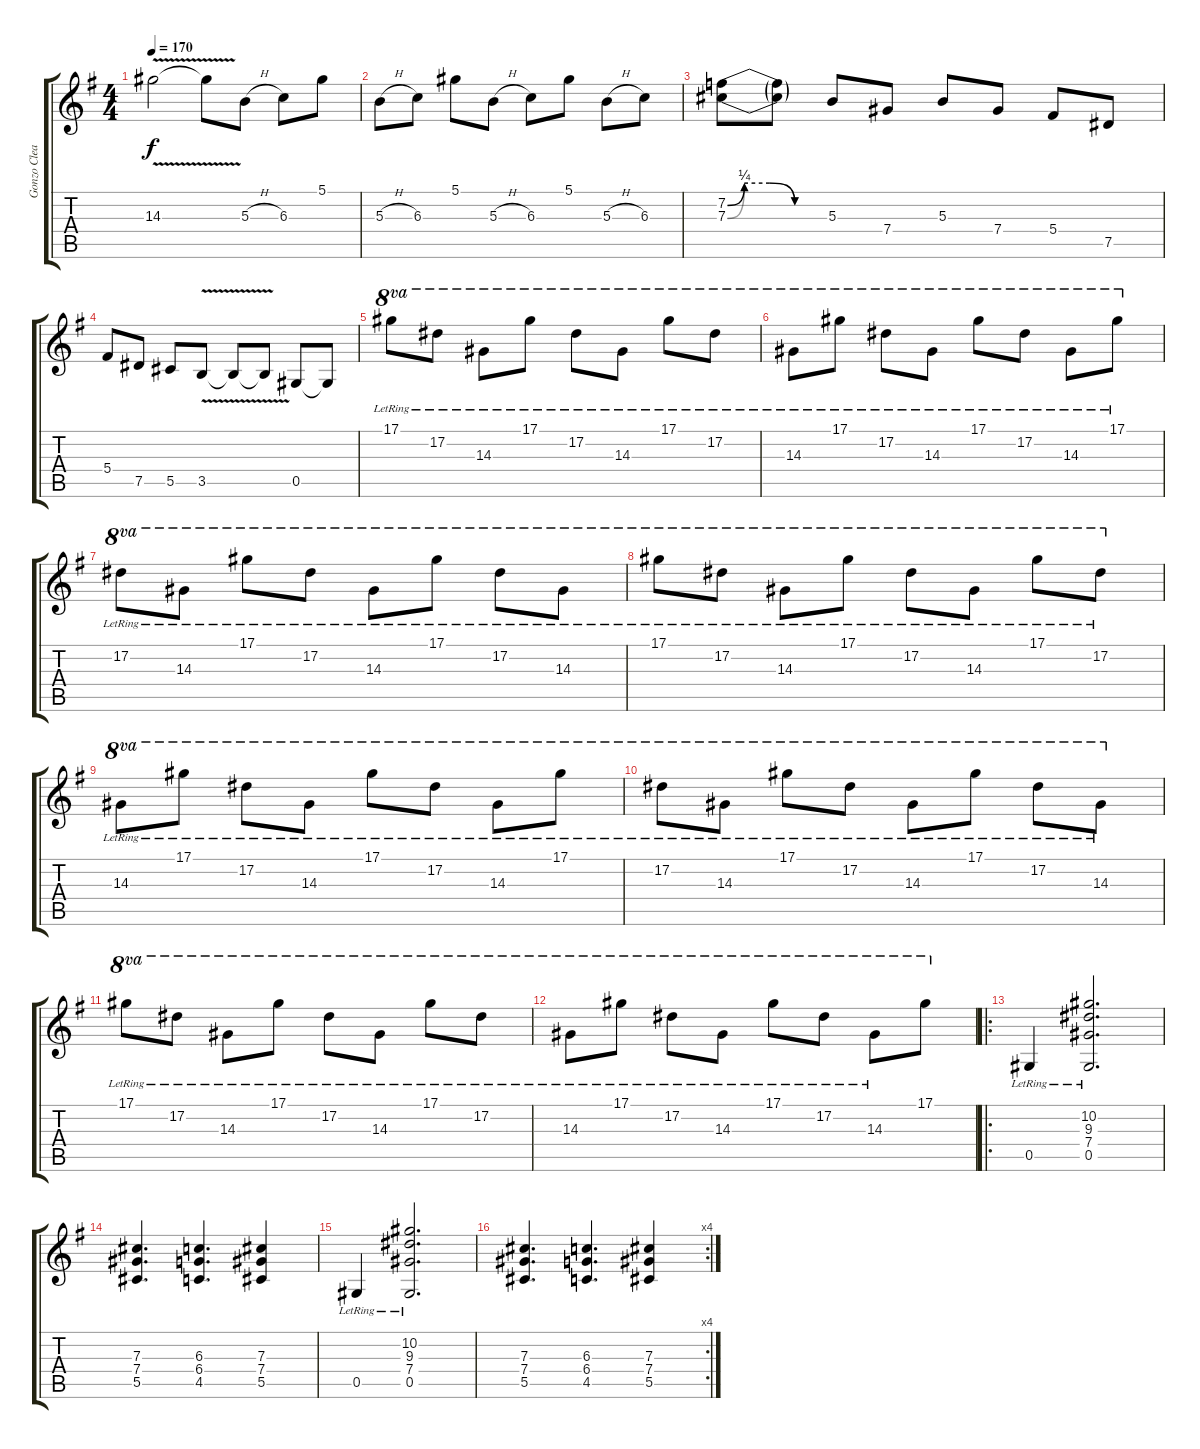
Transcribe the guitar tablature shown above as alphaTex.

\track ("Gonzo Clean" "Gonzo Clea") {instrument electricguitarclean}
\staff {score tabs}
\tuning (Eb4 Bb3 Gb3 Db3 Ab2 Eb2) {hide}
\ts (4 4)
\tempo 170
\clef g2
\ks g
14.3{v t}.2{dy f} 14.3{v t}.8 5.3{h}.8 6.3.8 5.1.8 |
5.3{h}.8 6.3.8 5.1.8 5.3{h}.8 6.3.8 5.1.8 5.3{h}.8 6.3.8 |
(7.2{be (custom 0 0 10 1 25 1 40 0 60 0)} 7.3{be (custom 0 0 10 1 25 1 40 0 60 0)}).8 (7.2{t} 7.3{t}).8 5.3.8 7.4.8 5.3.8 7.4.8 5.4.8 7.5.8 |
5.4.8 7.5.8 5.5.8 3.5{v}.8 3.5{v t}.8 3.5{v t}.8 0.5.8 0.5{t}.8 |
17.1{lr}.8{ot 8va} 17.2{lr}.8{ot 8va} 14.3{lr}.8{ot 8va} 17.1{lr}.8{ot 8va} 17.2{lr}.8{ot 8va} 14.3{lr}.8{ot 8va} 17.1{lr}.8{ot 8va} 17.2{lr}.8{ot 8va} |
14.3{lr}.8{ot 8va} 17.1{lr}.8{ot 8va} 17.2{lr}.8{ot 8va} 14.3{lr}.8{ot 8va} 17.1{lr}.8{ot 8va} 17.2{lr}.8{ot 8va} 14.3{lr}.8{ot 8va} 17.1{lr}.8{ot 8va} |
17.2{lr}.8{ot 8va} 14.3{lr}.8{ot 8va} 17.1{lr}.8{ot 8va} 17.2{lr}.8{ot 8va} 14.3{lr}.8{ot 8va} 17.1{lr}.8{ot 8va} 17.2{lr}.8{ot 8va} 14.3{lr}.8{ot 8va} |
17.1{lr}.8{ot 8va} 17.2{lr}.8{ot 8va} 14.3{lr}.8{ot 8va} 17.1{lr}.8{ot 8va} 17.2{lr}.8{ot 8va} 14.3{lr}.8{ot 8va} 17.1{lr}.8{ot 8va} 17.2{lr}.8{ot 8va} |
14.3{lr}.8{ot 8va} 17.1{lr}.8{ot 8va} 17.2{lr}.8{ot 8va} 14.3{lr}.8{ot 8va} 17.1{lr}.8{ot 8va} 17.2{lr}.8{ot 8va} 14.3{lr}.8{ot 8va} 17.1{lr}.8{ot 8va} |
17.2{lr}.8{ot 8va} 14.3{lr}.8{ot 8va} 17.1{lr}.8{ot 8va} 17.2{lr}.8{ot 8va} 14.3{lr}.8{ot 8va} 17.1{lr}.8{ot 8va} 17.2{lr}.8{ot 8va} 14.3{lr}.8{ot 8va} |
17.1{lr}.8{ot 8va} 17.2{lr}.8{ot 8va} 14.3{lr}.8{ot 8va} 17.1{lr}.8{ot 8va} 17.2{lr}.8{ot 8va} 14.3{lr}.8{ot 8va} 17.1{lr}.8{ot 8va} 17.2{lr}.8{ot 8va} |
14.3{lr}.8{ot 8va} 17.1{lr}.8{ot 8va} 17.2{lr}.8{ot 8va} 14.3{lr}.8{ot 8va} 17.1{lr}.8{ot 8va} 17.2{lr}.8{ot 8va} 14.3{lr}.8{ot 8va} 17.1.8{ot 8va} |
\ro
0.5{lr}.4 (10.2{lr} 9.3{lr} 7.4{lr} 0.5{lr}).2{d} |
(7.3 7.4 5.5).4{d} (6.3 6.4 4.5).4{d} (7.3 7.4 5.5).4 |
0.5{lr}.4 (10.2{lr} 9.3{lr} 7.4{lr} 0.5{lr}).2{d} |
\rc 4
(7.3 7.4 5.5).4{d} (6.3 6.4 4.5).4{d} (7.3 7.4 5.5).4
